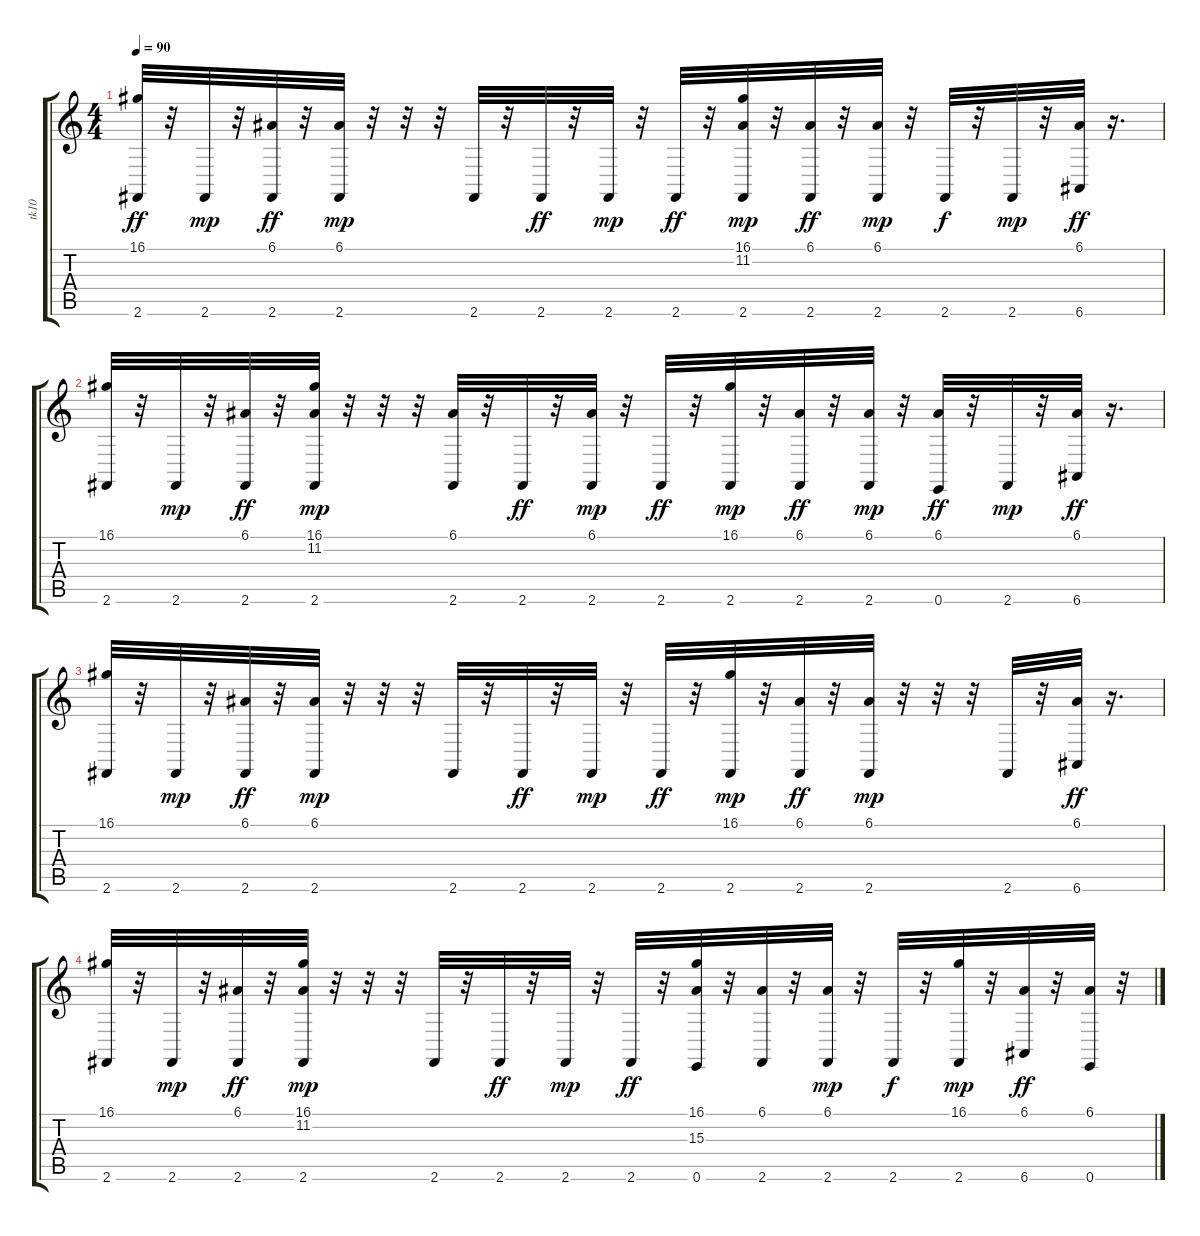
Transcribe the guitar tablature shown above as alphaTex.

\track ("tk10" "tk10") {instrument acousticgrandpiano}
\staff {score tabs}
\tuning (E4 B3 G3 D3 A2 E2) {hide}
\ts (4 4)
\tempo 90
\clef g2
\ks c
(16.1 2.6).32{dy ff} r.32 2.6.32{dy mp} r.32 (6.1 2.6).32{dy ff} r.32 (6.1 2.6).32{dy mp} r.32 r.32 r.32 2.6.32 r.32 2.6.32{dy ff} r.32 2.6.32{dy mp} r.32 2.6.32{dy ff} r.32 (16.1 11.2 2.6).32{dy mp} r.32 (6.1 2.6).32{dy ff} r.32 (6.1 2.6).32{dy mp} r.32 2.6.32{dy f} r.32 2.6.32{dy mp} r.32 (6.1 6.6).32{dy ff} r.16{d} |
(16.1 2.6).32 r.32 2.6.32{dy mp} r.32 (6.1 2.6).32{dy ff} r.32 (16.1 11.2 2.6).32{dy mp} r.32 r.32 r.32 (6.1 2.6).32 r.32 2.6.32{dy ff} r.32 (6.1 2.6).32{dy mp} r.32 2.6.32{dy ff} r.32 (16.1 2.6).32{dy mp} r.32 (6.1 2.6).32{dy ff} r.32 (6.1 2.6).32{dy mp} r.32 (6.1 0.6).32{dy ff} r.32 2.6.32{dy mp} r.32 (6.1 6.6).32{dy ff} r.16{d} |
(16.1 2.6).32 r.32 2.6.32{dy mp} r.32 (6.1 2.6).32{dy ff} r.32 (6.1 2.6).32{dy mp} r.32 r.32 r.32 2.6.32 r.32 2.6.32{dy ff} r.32 2.6.32{dy mp} r.32 2.6.32{dy ff} r.32 (16.1 2.6).32{dy mp} r.32 (6.1 2.6).32{dy ff} r.32 (6.1 2.6).32{dy mp} r.32 r.32 r.32 2.6.32 r.32 (6.1 6.6).32{dy ff} r.16{d} |
(16.1 2.6).32 r.32 2.6.32{dy mp} r.32 (6.1 2.6).32{dy ff} r.32 (16.1 11.2 2.6).32{dy mp} r.32 r.32 r.32 2.6.32 r.32 2.6.32{dy ff} r.32 2.6.32{dy mp} r.32 2.6.32{dy ff} r.32 (16.1 15.3 0.6).32 r.32 (6.1 2.6).32 r.32 (6.1 2.6).32{dy mp} r.32 2.6.32{dy f} r.32 (16.1 2.6).32{dy mp} r.32 (6.1 6.6).32{dy ff} r.32 (6.1 0.6).32 r.32
